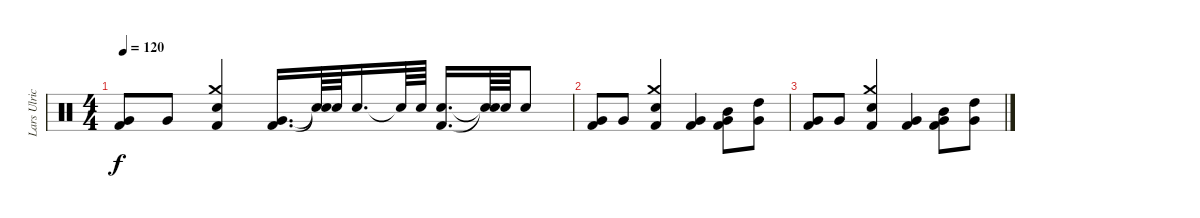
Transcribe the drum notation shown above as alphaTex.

\track ("Lars Ulrich (Drums)" "Lars Ulric") {instrument percussion}
\staff {score}
\articulation defaults
\ts (4 4)
\tempo 120
\clef neutral
\ks c
("Very Low Tom (hit)" "Kick (hit) 2").8{dy f} "Very Low Tom (hit)".8 ("Crash medium (hit)" "Snare (hit) 2" "Kick (hit) 2").4 ("Very Low Tom (hit)" "Kick (hit) 2").16{d} ("Snare (hit)"{t} "Snare (hit)"{t}).64 "Snare (hit) 2".64 "Snare (hit) 2".16{d} "Snare (hit)"{t}.64 "Snare (hit) 2".64 ("Snare (hit) 2" "Kick (hit) 2").16{d} ("Snare (hit)"{t} "Snare (hit)"{t}).64 "Snare (hit) 2".64 "Snare (hit) 2".8 |
("Very Low Tom (hit)" "Kick (hit) 2").8{volume 6} "Very Low Tom (hit)".8 ("Crash medium (hit)" "Snare (hit) 2" "Kick (hit) 2").4 ("Very Low Tom (hit)" "Kick (hit) 2").4 ("Mid Tom (hit)" "Very Low Tom (hit)" "Kick (hit) 2").8 ("High Tom (hit)" "Very Low Tom (hit)").8 |
("Very Low Tom (hit)" "Kick (hit) 2").8{volume 0} "Very Low Tom (hit)".8 ("Crash medium (hit)" "Snare (hit) 2" "Kick (hit) 2").4 ("Very Low Tom (hit)" "Kick (hit) 2").4 ("Mid Tom (hit)" "Very Low Tom (hit)" "Kick (hit) 2").8 ("High Tom (hit)" "Very Low Tom (hit)").8
